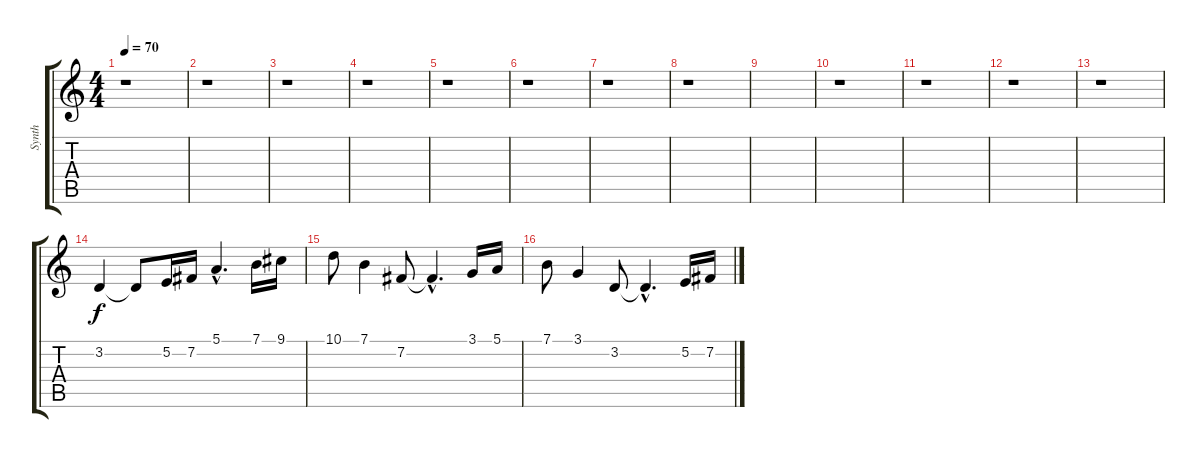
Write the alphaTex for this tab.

\track ("Synth" "Synth") {instrument frenchhorn}
\staff {score tabs}
\tuning (E4 B3 G3 D3 A2 E2) {hide}
\ts (4 4)
\tempo 70
\clef g2
\ks c
r.1{dy f} |
r.1 |
r.1 |
r.1 |
r.1 |
r.1 |
r.1 |
r.1 |
|
r.1 |
r.1 |
r.1 |
r.1 |
3.2.4 3.2{t}.8 5.2.16 7.2.16 5.1{hac}.4{d} 7.1.16 9.1.16 |
10.1.8 7.1.4 7.2.8 7.2{hac t}.4{d} 3.1.16 5.1.16 |
7.1.8 3.1.4 3.2.8 3.2{hac t}.4{d} 5.2.16 7.2.16
